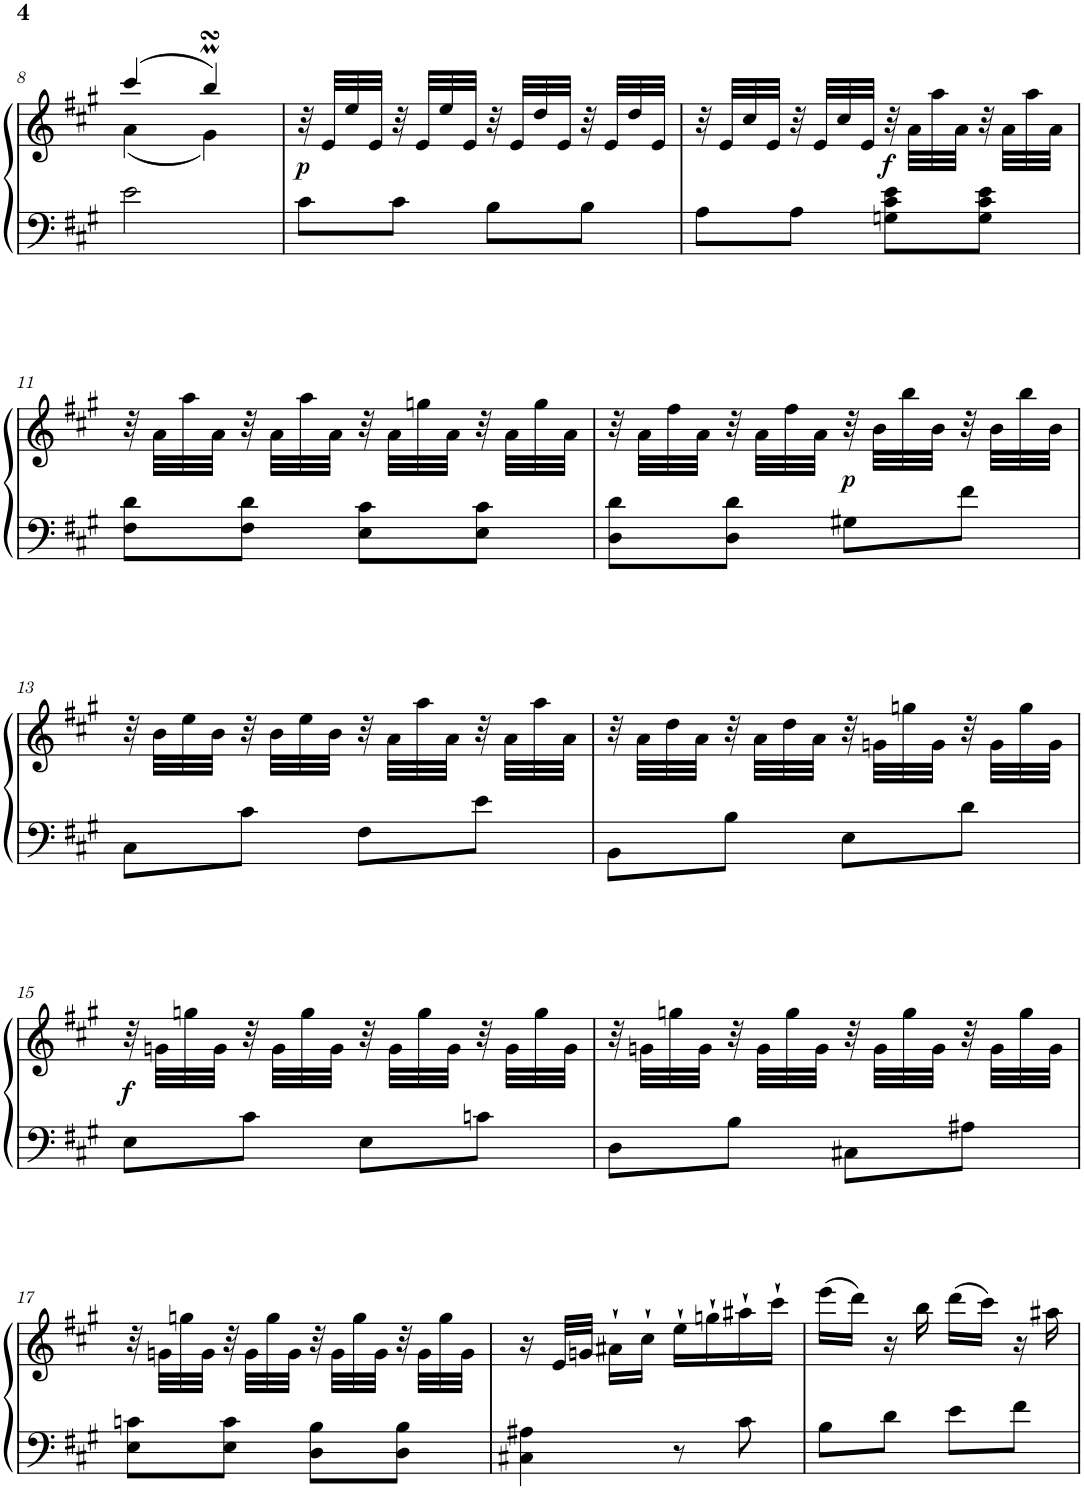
**kern	**kern	**dynam
*part1	*part1	*part1
*staff2	*staff1	*staff1/2
*I"Фортепиано	*	*
!!LO:PB:g=z
*clefF4	*clefG2	*
*k[f#c#g#]	*k[f#c#g#]	*
*A:	*A:	*
*M2/4	*M2/4	*
=8	=8	=8
*	*^	*
2e\	(>4ccc#/	(<4a\	.
.	4bbMsSSS/)	4g#\)	.
=9	=9	=9	=9
!	!	!	!LO:DY:b
*	*v	*v	*
8c#\L	32r	p
.	32e/LLL	.
.	32ee/	.
.	32e/JJJ	.
8c#\J	32r	.
.	32e/LLL	.
.	32ee/	.
.	32e/JJJ	.
8B\L	32r	.
.	32e/LLL	.
.	32dd/	.
.	32e/JJJ	.
8B\J	32r	.
.	32e/LLL	.
.	32dd/	.
.	32e/JJJ	.
=10	=10	=10
8A\L	32r	.
.	32e/LLL	.
.	32cc#/	.
.	32e/JJJ	.
8A\J	32r	.
.	32e/LLL	.
.	32cc#/	.
.	32e/JJJ	.
!	!	!LO:DY:b
8Gn\ 8c#\ 8e\L	32r	f
.	32a\LLL	.
.	32aa\	.
.	32a\JJJ	.
8G\ 8c#\ 8e\J	32r	.
.	32a\LLL	.
.	32aa\	.
.	32a\JJJ	.
!!LO:LB:g=z
=11	=11	=11
8F#\ 8d\L	32r	.
.	32a\LLL	.
.	32aa\	.
.	32a\JJJ	.
8F#\ 8d\J	32r	.
.	32a\LLL	.
.	32aa\	.
.	32a\JJJ	.
8E\ 8c#\L	32r	.
.	32a\LLL	.
.	32ggn\	.
.	32a\JJJ	.
8E\ 8c#\J	32r	.
.	32a\LLL	.
.	32gg\	.
.	32a\JJJ	.
=12	=12	=12
8D\ 8d\L	32r	.
.	32a\LLL	.
.	32ff#\	.
.	32a\JJJ	.
8D\ 8d\J	32r	.
.	32a\LLL	.
.	32ff#\	.
.	32a\JJJ	.
!	!	!LO:DY:a=2
8G#X\L	32r	p
.	32b\LLL	.
.	32bb\	.
.	32b\JJJ	.
8f#\J	32r	.
.	32b\LLL	.
.	32bb\	.
.	32b\JJJ	.
!!LO:LB:g=z
=13	=13	=13
8C#\L	32r	.
.	32b\LLL	.
.	32ee\	.
.	32b\JJJ	.
8c#\J	32r	.
.	32b\LLL	.
.	32ee\	.
.	32b\JJJ	.
8F#\L	32r	.
.	32a\LLL	.
.	32aa\	.
.	32a\JJJ	.
8e\J	32r	.
.	32a\LLL	.
.	32aa\	.
.	32a\JJJ	.
=14	=14	=14
8BB\L	32r	.
.	32a\LLL	.
.	32dd\	.
.	32a\JJJ	.
8B\J	32r	.
.	32a\LLL	.
.	32dd\	.
.	32a\JJJ	.
8E\L	32r	.
.	32gn\LLL	.
.	32ggn\	.
.	32g\JJJ	.
8d\J	32r	.
.	32g\LLL	.
.	32gg\	.
.	32g\JJJ	.
!!LO:LB:g=z
=15	=15	=15
!	!	!LO:DY:b
8E\L	32r	f
.	32gn\LLL	.
.	32ggn\	.
.	32g\JJJ	.
8c#\J	32r	.
.	32g\LLL	.
.	32gg\	.
.	32g\JJJ	.
8E\L	32r	.
.	32g\LLL	.
.	32gg\	.
.	32g\JJJ	.
8cn\J	32r	.
.	32g\LLL	.
.	32gg\	.
.	32g\JJJ	.
=16	=16	=16
8D\L	32r	.
.	32gn\LLL	.
.	32ggn\	.
.	32g\JJJ	.
8B\J	32r	.
.	32g\LLL	.
.	32gg\	.
.	32g\JJJ	.
8C#X\L	32r	.
.	32g\LLL	.
.	32gg\	.
.	32g\JJJ	.
8A#X\J	32r	.
.	32g\LLL	.
.	32gg\	.
.	32g\JJJ	.
!!LO:LB:g=z
=17	=17	=17
8E\ 8cn\L	32r	.
.	32gn\LLL	.
.	32ggn\	.
.	32g\JJJ	.
8E\ 8c\J	32r	.
.	32g\LLL	.
.	32gg\	.
.	32g\JJJ	.
8D\ 8B\L	32r	.
.	32g\LLL	.
.	32gg\	.
.	32g\JJJ	.
8D\ 8B\J	32r	.
.	32g\LLL	.
.	32gg\	.
.	32g\JJJ	.
=18	=18	=18
4C#X\ 4A#X\	16r	.
.	32e/LLL	.
.	32gn/JJJ	.
.	16a#X`\LL	.
.	16cc#`\JJ	.
8r	16ee`\LL	.
.	16ggn`\	.
8c#\	16aa#X`\	.
.	16ccc#`\JJ	.
=19	=19	=19
8B\L	(>16eee\LL	.
.	16ddd\JJ)	.
8d\J	16r	.
.	16bb\	.
8e\L	(>16ddd\LL	.
.	16ccc#\JJ)	.
8f#\J	16r	.
.	16aa#X\	.
=	=	=
*-	*-	*-
